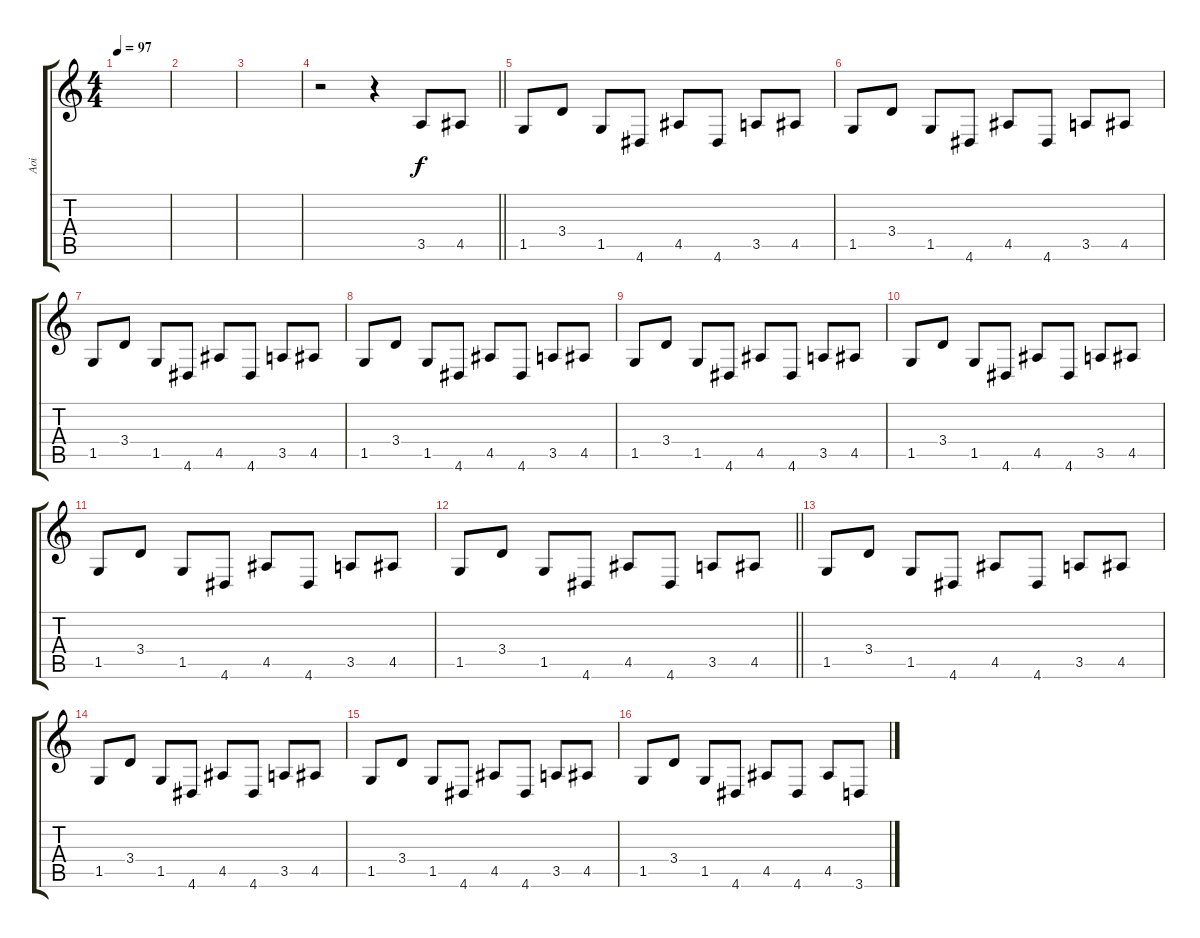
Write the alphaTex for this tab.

\track ("Aoi" "Aoi") {instrument electricguitarclean}
\staff {score tabs}
\tuning (Db4 Ab3 E3 B2 Gb2 B1) {hide}
\ts (4 4)
\tempo 97
\clef g2
\ks c
|
|
|
\barLineRight lightlight
r.2 r.4 3.5.8{instrument electricguitarclean} 4.5.8 |
1.5.8 3.4.8 1.5.8 4.6.8 4.5.8 4.6.8 3.5.8 4.5.8 |
1.5.8 3.4.8 1.5.8 4.6.8 4.5.8 4.6.8 3.5.8 4.5.8 |
1.5.8 3.4.8 1.5.8 4.6.8 4.5.8 4.6.8 3.5.8 4.5.8 |
1.5.8 3.4.8 1.5.8 4.6.8 4.5.8 4.6.8 3.5.8 4.5.8 |
1.5.8 3.4.8 1.5.8 4.6.8 4.5.8 4.6.8 3.5.8 4.5.8 |
1.5.8 3.4.8 1.5.8 4.6.8 4.5.8 4.6.8 3.5.8 4.5.8 |
1.5.8 3.4.8 1.5.8 4.6.8 4.5.8 4.6.8 3.5.8 4.5.8 |
\barLineRight lightlight
1.5.8 3.4.8 1.5.8 4.6.8 4.5.8 4.6.8 3.5.8 4.5.8 |
1.5.8 3.4.8 1.5.8 4.6.8 4.5.8 4.6.8 3.5.8 4.5.8 |
1.5.8 3.4.8 1.5.8 4.6.8 4.5.8 4.6.8 3.5.8 4.5.8 |
1.5.8 3.4.8 1.5.8 4.6.8 4.5.8 4.6.8 3.5.8 4.5.8 |
1.5.8 3.4.8 1.5.8 4.6.8 4.5.8 4.6.8 4.5.8 3.6.8
